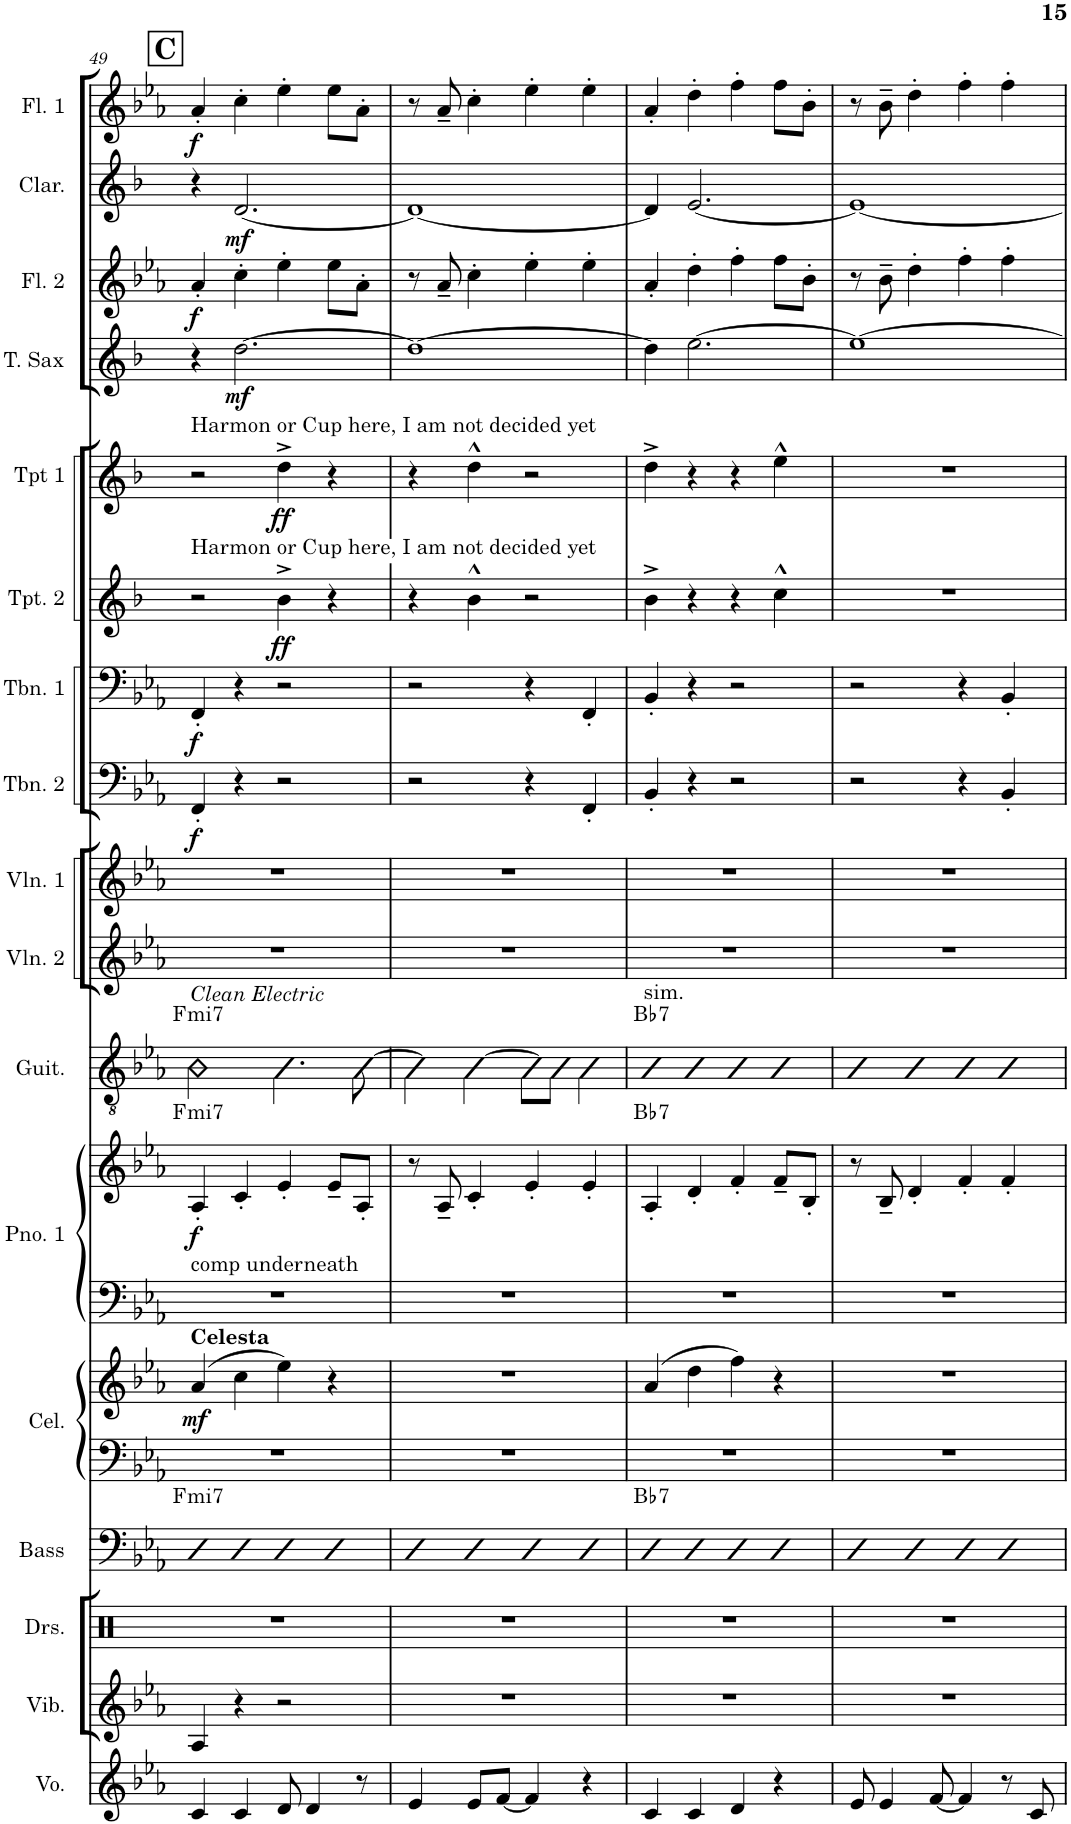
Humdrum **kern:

**kern	**kern	**kern	**kern	**harte	**kern	**kern	**dynam	**kern	**kern	**dynam	**harte	**kern	**harte	**kern	**kern	**kern	**dynam	**kern	**dynam	**kern	**dynam	**kern	**dynam	**kern	**dynam	**kern	**dynam	**kern	**dynam	**kern	**dynam
*part17	*part16	*part15	*part14	*part14	*part13	*part13	*part13	*part12	*part12	*part12	*part12	*part11	*part11	*part10	*part9	*part8	*part8	*part7	*part7	*part6	*part6	*part5	*part5	*part4	*part4	*part3	*part3	*part2	*part2	*part1	*part1
*staff19	*staff18	*staff17	*staff16	*	*staff15	*staff14	*staff14/15	*staff13	*staff12	*staff12/13	*	*staff11	*	*staff10	*staff9	*staff8	*staff8	*staff7	*staff7	*staff6	*staff6	*staff5	*staff5	*staff4	*staff4	*staff3	*staff3	*staff2	*staff2	*staff1	*staff1
*I"Voice	*I"Percussion	*I"Drumset	*I"Bass	*	*I"Piano 2	*	*	*I"Piano 1	*	*	*	*I"Guitar	*	*I"Violin 2	*I"Violin 1	*I"Trombone 2	*	*I"Trombone 1	*	*I"Trumpet 2	*	*I"Trumpet 1	*	*I"Tenor Sax	*	*I"Alto Sax (Doubles Flute)	*	*I"Clarinet	*	*I"Flute	*
*I'Vo.	*I'Perc.	*I'Drs.	*I'Bass	*	*I'Pno. 2	*	*	*I'Pno. 1	*	*	*	*I'Guit.	*	*I'Vln. 2	*I'Vln. 1	*I'Tbn. 2	*	*I'Tbn. 1	*	*I'Tpt. 2	*	*I'Tpt 1	*	*I'T. Sax	*	*I'Alto	*	*I'Clar.	*	*I'Fl. 1	*
!!LO:PB:g=z
*clefG2	*clefG2	*clefX	*clefF4	*	*clefF4	*clefG2	*	*clefF4	*clefG2	*	*	*clefGv2	*	*clefG2	*clefG2	*clefF4	*	*clefF4	*	*clefG2	*	*clefG2	*	*clefG2	*	*clefG2	*	*clefG2	*	*clefG2	*
*	*	*	*Trd7c12	*	*Trd-7c-12	*Trd-7c-12	*	*	*	*	*	*	*	*	*	*	*	*	*	*Trd1c2	*	*Trd1c2	*	*Trd8c14	*	*Trd5c9	*	*Trd1c2	*	*	*
*k[b-e-a-]	*k[b-e-a-]	*k[]	*k[b-e-a-]	*	*k[b-e-a-]	*k[b-e-a-]	*	*k[b-e-a-]	*k[b-e-a-]	*	*	*k[b-e-a-]	*	*k[b-e-a-]	*k[b-e-a-]	*k[b-e-a-]	*	*k[b-e-a-]	*	*k[b-]	*	*k[b-]	*	*k[b-]	*	*k[b-e-a-]	*	*k[b-]	*	*k[b-e-a-]	*
*M2/2	*M2/2	*M2/2	*M2/2	*	*M2/2	*M2/2	*	*M2/2	*M2/2	*	*	*M2/2	*	*M2/2	*M2/2	*M2/2	*	*M2/2	*	*M2/2	*	*M2/2	*	*M2/2	*	*M2/2	*	*M2/2	*	*M2/2	*
*met(c|)	*met(c|)	*met(c|)	*met(c|)	*	*met(c|)	*met(c|)	*	*met(c|)	*met(c|)	*	*	*met(c|)	*	*met(c|)	*met(c|)	*met(c|)	*	*met(c|)	*	*met(c|)	*	*met(c|)	*	*met(c|)	*	*met(c|)	*	*met(c|)	*	*met(c|)	*
!!LO:REH:place=s1:a:B:cj:fs=14:t=C
=49	=49	=49	=49	=49	=49	=49	=49	=49	=49	=49	=49	=49	=49	=49	=49	=49	=49	=49	=49	=49	=49	=49	=49	=49	=49	=49	=49	=49	=49	=49	=49
!	!	!	!	!	!	!	!	!	!	!	!	!	!	!	!	!	!	!	!	!	!	!LO:TX:a:t=Harmon or Cup here, I am not decided yet	!	!	!	!	!	!	!	!	!
!	!	!	!	!	!	!	!	!	!	!	!	!	!	!	!	!	!	!	!	!LO:TX:a:t=Harmon or Cup here, I am not decided yet	!	!	!	!	!	!	!	!	!	!	!
!	!	!	!	!	!	!	!	!	!	!	!	!LO:TX:a:i:t=Clean Electric	!	!	!	!	!	!	!	!	!	!	!	!	!	!	!	!	!	!	!
!	!	!	!	!	!	!	!	!LO:TX:a:t=comp underneath	!	!	!	!	!	!	!	!	!	!	!	!	!	!	!	!	!	!	!	!	!	!	!
!	!	!	!	!	!	!LO:TX:a:B:t=Celesta	!	!	!	!	!	!	!	!	!	!	!	!	!	!	!	!	!	!	!	!	!	!	!	!	!
!	!	!	!	!LO:H:kt=mi7	!	!	!LO:DY:b	!	!	!LO:DY:b	!LO:H:kt=mi7	!	!LO:H:kt=mi7	!	!	!	!LO:DY:b	!	!LO:DY:b	!	!	!	!	!	!	!	!LO:DY:b	!	!	!	!LO:DY:b
4c/	4RA/	1r	4BB-	F:min7	1r	(4a-/	mf	1r	4A-'/	f	F:min7	2G\	F:min7	1r	1r	4FF'/	f	4FF'/	f	2r	.	2r	.	4r	.	4a-'/	f	4r	.	4a-'/	f
!	!	!	!	!	!	!	!	!	!	!	!	!	!	!	!	!	!	!	!	!	!	!	!	!	!LO:DY:b	!	!	!	!LO:DY:b	!	!
4c/	4r	.	4AA-	.	.	4cc\	.	.	4c'/	.	.	.	.	.	.	4r	.	4r	.	.	.	.	.	[2.dd\	mf	4cc'\	.	[2.d/	mf	4cc'\	.
!	!	!	!	!	!	!	!	!	!	!	!	!	!	!	!	!	!	!	!	!	!LO:DY:b	!	!LO:DY:b	!	!	!	!	!	!	!	!
8d/	2r	.	4GG	.	.	4ee-\)	.	.	4e-'/	.	.	4.B-\	.	.	.	2r	.	2r	.	4b-^\	ff	4dd^\	ff	.	.	4ee-'\	.	.	.	4ee-'\	.
4d/	.	.	.	.	.	.	.	.	.	.	.	.	.	.	.	.	.	.	.	.	.	.	.	.	.	.	.	.	.	.	.
.	.	.	4FF	.	.	4r	.	.	8e-~/L	.	.	.	.	.	.	.	.	.	.	4r	.	4r	.	.	.	8ee-\L	.	.	.	8ee-\L	.
8r	.	.	.	.	.	.	.	.	8A-'/J	.	.	[8B-\	.	.	.	.	.	.	.	.	.	.	.	.	.	8a-'\J	.	.	.	8a-'\J	.
=50	=50	=50	=50	=50	=50	=50	=50	=50	=50	=50	=50	=50	=50	=50	=50	=50	=50	=50	=50	=50	=50	=50	=50	=50	=50	=50	=50	=50	=50	=50	=50
4e-/	1r	1r	4BB-	.	1r	1r	.	1r	8r	.	.	4B-\]	.	1r	1r	2r	.	2r	.	4r	.	4r	.	1dd_	.	8r	.	1d_	.	8r	.
.	.	.	.	.	.	.	.	.	8A-~/	.	.	.	.	.	.	.	.	.	.	.	.	.	.	.	.	8a-~/	.	.	.	8a-~/	.
8e-/L	.	.	4C	.	.	.	.	.	4c'/	.	.	[4B-\	.	.	.	.	.	.	.	4b-^^\	.	4dd^^\	.	.	.	4cc'\	.	.	.	4cc'\	.
[8f/J	.	.	.	.	.	.	.	.	.	.	.	.	.	.	.	.	.	.	.	.	.	.	.	.	.	.	.	.	.	.	.
4f/]	.	.	4D	.	.	.	.	.	4e-'/	.	.	8B-\L]	.	.	.	4r	.	4r	.	2r	.	2r	.	.	.	4ee-'\	.	.	.	4ee-'\	.
.	.	.	.	.	.	.	.	.	.	.	.	8B-\J	.	.	.	.	.	.	.	.	.	.	.	.	.	.	.	.	.	.	.
4r	.	.	4BB-	.	.	.	.	.	4e-'/	.	.	4B-\	.	.	.	4FF'/	.	4FF'/	.	.	.	.	.	.	.	4ee-'\	.	.	.	4ee-'\	.
=51	=51	=51	=51	=51	=51	=51	=51	=51	=51	=51	=51	=51	=51	=51	=51	=51	=51	=51	=51	=51	=51	=51	=51	=51	=51	=51	=51	=51	=51	=51	=51
!	!	!	!	!LO:H:kt=7	!	!	!	!	!	!	!LO:H:kt=7	!LO:TX:a:t=sim.	!LO:H:kt=7	!	!	!	!	!	!	!	!	!	!	!	!	!	!	!	!	!	!
4c/	1r	1r	4B-	Bb:7	1r	(4a-/	.	1r	4A-'/	.	Bb:7	4BB-	Bb:7	1r	1r	4BB-'/	.	4BB-'/	.	4b-^\	.	4dd^\	.	4dd\]	.	4a-'/	.	4d/]	.	4a-'/	.
4c/	.	.	4A-	.	.	4dd\	.	.	4d'/	.	.	4AA-	.	.	.	4r	.	4r	.	4r	.	4r	.	[2.ee\	.	4dd'\	.	[2.e/	.	4dd'\	.
4d/	.	.	4G	.	.	4ff\)	.	.	4f'/	.	.	4GG	.	.	.	2r	.	2r	.	4r	.	4r	.	.	.	4ff'\	.	.	.	4ff'\	.
4r	.	.	4F	.	.	4r	.	.	8f~/L	.	.	4FF	.	.	.	.	.	.	.	4cc^^\	.	4ee^^\	.	.	.	8ff\L	.	.	.	8ff\L	.
.	.	.	.	.	.	.	.	.	8B-'/J	.	.	.	.	.	.	.	.	.	.	.	.	.	.	.	.	8b-'\J	.	.	.	8b-'\J	.
=52	=52	=52	=52	=52	=52	=52	=52	=52	=52	=52	=52	=52	=52	=52	=52	=52	=52	=52	=52	=52	=52	=52	=52	=52	=52	=52	=52	=52	=52	=52	=52
8e-/	1r	1r	4E-	.	1r	1r	.	1r	8r	.	.	4EE-	.	1r	1r	2r	.	2r	.	1r	.	1r	.	1ee_	.	8r	.	1e_	.	8r	.
4e-/	.	.	.	.	.	.	.	.	8B-~/	.	.	.	.	.	.	.	.	.	.	.	.	.	.	.	.	8b-~\	.	.	.	8b-~\	.
.	.	.	4D	.	.	.	.	.	4d'/	.	.	4DD	.	.	.	.	.	.	.	.	.	.	.	.	.	4dd'\	.	.	.	4dd'\	.
[8f/	.	.	.	.	.	.	.	.	.	.	.	.	.	.	.	.	.	.	.	.	.	.	.	.	.	.	.	.	.	.	.
4f/]	.	.	4C	.	.	.	.	.	4f'/	.	.	4CC	.	.	.	4r	.	4r	.	.	.	.	.	.	.	4ff'\	.	.	.	4ff'\	.
8r	.	.	4BB-	.	.	.	.	.	4f'/	.	.	4BBB-	.	.	.	4BB-'/	.	4BB-'/	.	.	.	.	.	.	.	4ff'\	.	.	.	4ff'\	.
8c/	.	.	.	.	.	.	.	.	.	.	.	.	.	.	.	.	.	.	.	.	.	.	.	.	.	.	.	.	.	.	.
=	=	=	=	=	=	=	=	=	=	=	=	=	=	=	=	=	=	=	=	=	=	=	=	=	=	=	=	=	=	=	=
*-	*-	*-	*-	*-	*-	*-	*-	*-	*-	*-	*-	*-	*-	*-	*-	*-	*-	*-	*-	*-	*-	*-	*-	*-	*-	*-	*-	*-	*-	*-	*-
